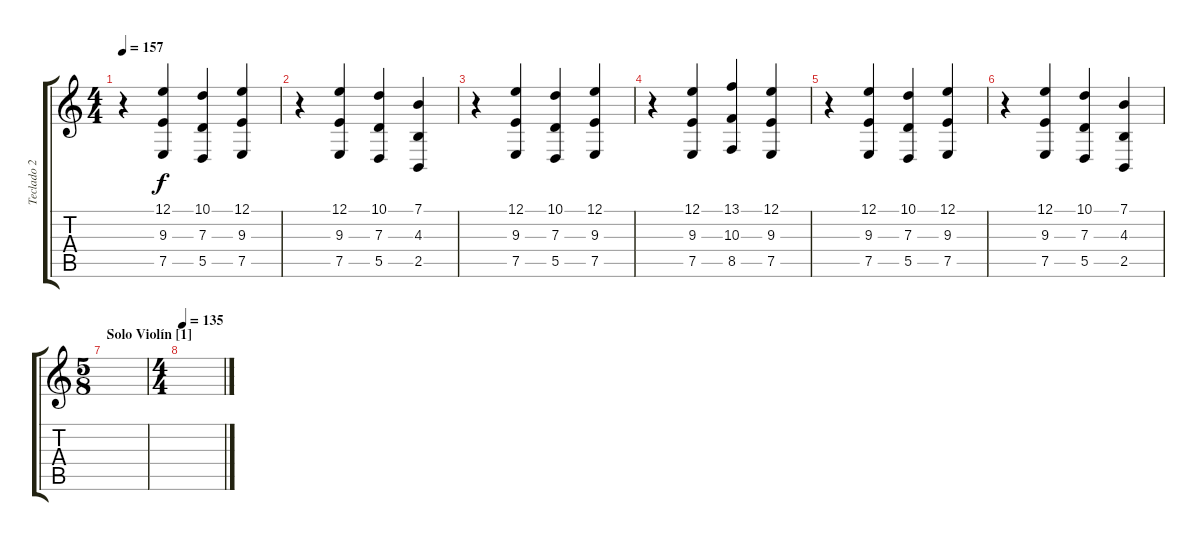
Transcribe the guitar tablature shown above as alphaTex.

\track ("Teclado 2 + Coros" "Teclado 2 ") {instrument synthvoice}
\staff {score tabs}
\tuning (E4 B3 G3 D3 A2 E2) {hide}
\ts (4 4)
\tempo 157
\clef g2
\ks c
r.4{dy f} (12.1 9.3 7.5).4 (10.1 7.3 5.5).4 (12.1 9.3 7.5).4 |
r.4 (12.1 9.3 7.5).4 (10.1 7.3 5.5).4 (7.1 4.3 2.5).4 |
r.4 (12.1 9.3 7.5).4 (10.1 7.3 5.5).4 (12.1 9.3 7.5).4 |
r.4 (12.1 9.3 7.5).4 (13.1 10.3 8.5).4 (12.1 9.3 7.5).4 |
r.4 (12.1 9.3 7.5).4 (10.1 7.3 5.5).4 (12.1 9.3 7.5).4 |
r.4 (12.1 9.3 7.5).4 (10.1 7.3 5.5).4 (7.1 4.3 2.5).4 |
\ts (5 8)
\section ("" "Solo Violín [1]")
|
\ts (4 4)
\tempo 135
